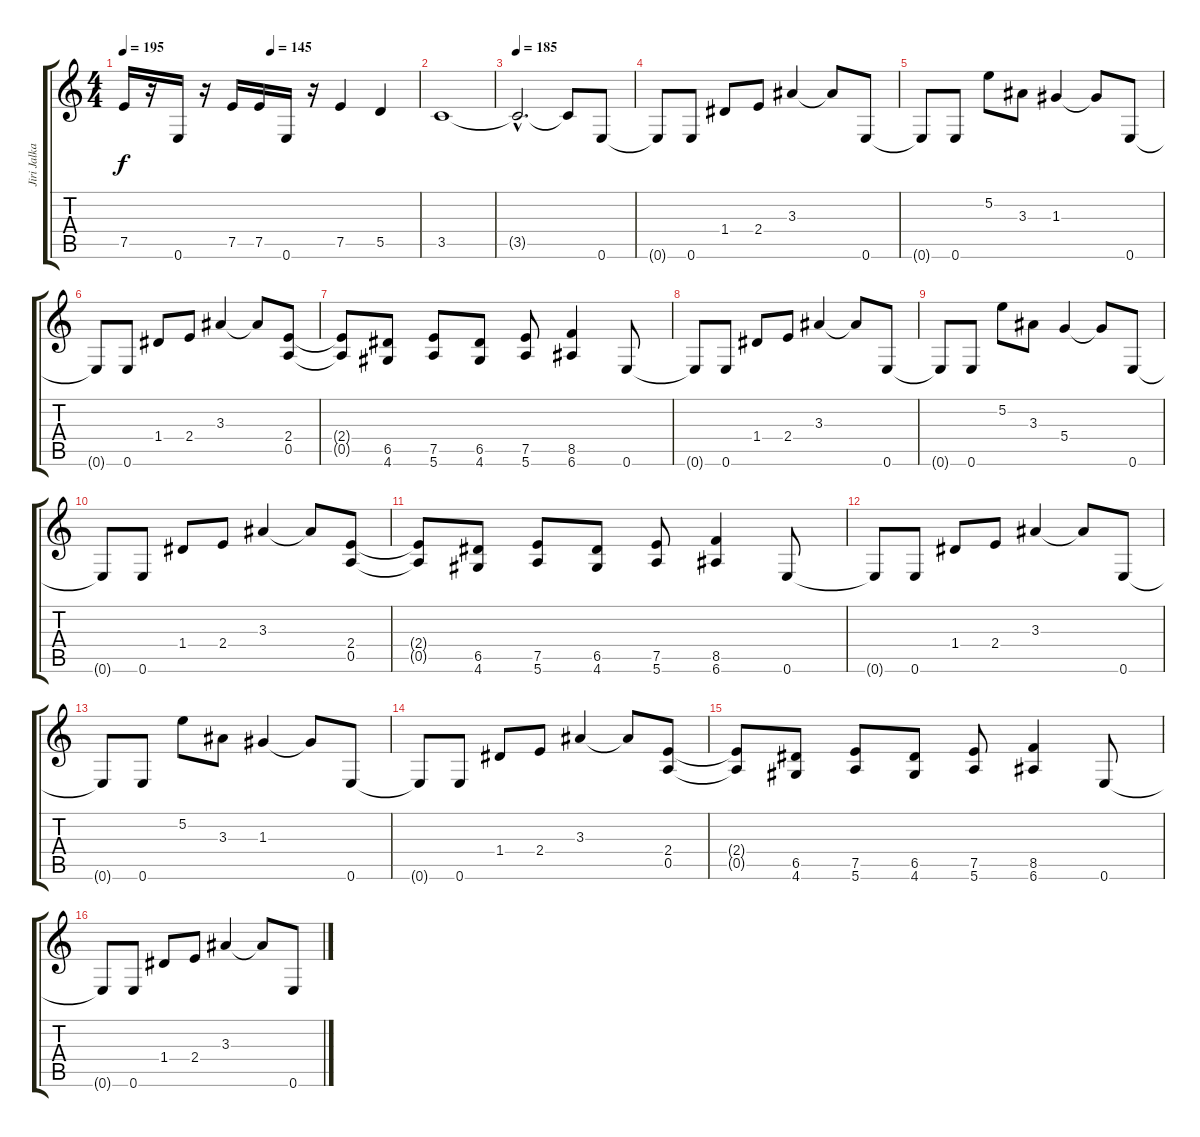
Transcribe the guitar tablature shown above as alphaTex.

\track ("Jiri Jalkanen" "Jiri Jalka") {instrument distortionguitar}
\staff {score tabs}
\tuning (E4 B3 G3 D3 A2 E2) {hide}
\ts (4 4)
\tempo 195
\tempo (145 0.5)
\clef g2
\ks c
7.5.16{dy f} r.16 0.6.16 r.16 7.5.16 7.5.16 0.6.16 r.16 7.5.4 5.5.4 |
3.5.1 |
\tempo 185
3.5{hac t}.2{d} 3.5{t}.8 0.6.8 |
0.6{t}.8 0.6.8 1.4.8 2.4.8 3.3.4 3.3{t}.8 0.6.8 |
0.6{t}.8 0.6.8 5.2.8 3.3.8 1.3.4 1.3{t}.8 0.6.8 |
0.6{t}.8 0.6.8 1.4.8 2.4.8 3.3.4 3.3{t}.8 (2.4 0.5).8 |
(2.4{t} 0.5{t}).8 (6.5 4.6).8 (7.5 5.6).8 (6.5 4.6).8 (7.5 5.6).8 (8.5 6.6).4 0.6.8 |
0.6{t}.8 0.6.8 1.4.8 2.4.8 3.3.4 3.3{t}.8 0.6.8 |
0.6{t}.8 0.6.8 5.2.8 3.3.8 5.4.4 5.4{t}.8 0.6.8 |
0.6{t}.8 0.6.8 1.4.8 2.4.8 3.3.4 3.3{t}.8 (2.4 0.5).8 |
(2.4{t} 0.5{t}).8 (6.5 4.6).8 (7.5 5.6).8 (6.5 4.6).8 (7.5 5.6).8 (8.5 6.6).4 0.6.8 |
0.6{t}.8 0.6.8 1.4.8 2.4.8 3.3.4 3.3{t}.8 0.6.8 |
0.6{t}.8 0.6.8 5.2.8 3.3.8 1.3.4 1.3{t}.8 0.6.8 |
0.6{t}.8 0.6.8 1.4.8 2.4.8 3.3.4 3.3{t}.8 (2.4 0.5).8 |
(2.4{t} 0.5{t}).8 (6.5 4.6).8 (7.5 5.6).8 (6.5 4.6).8 (7.5 5.6).8 (8.5 6.6).4 0.6.8 |
0.6{t}.8 0.6.8 1.4.8 2.4.8 3.3.4 3.3{t}.8 0.6.8
